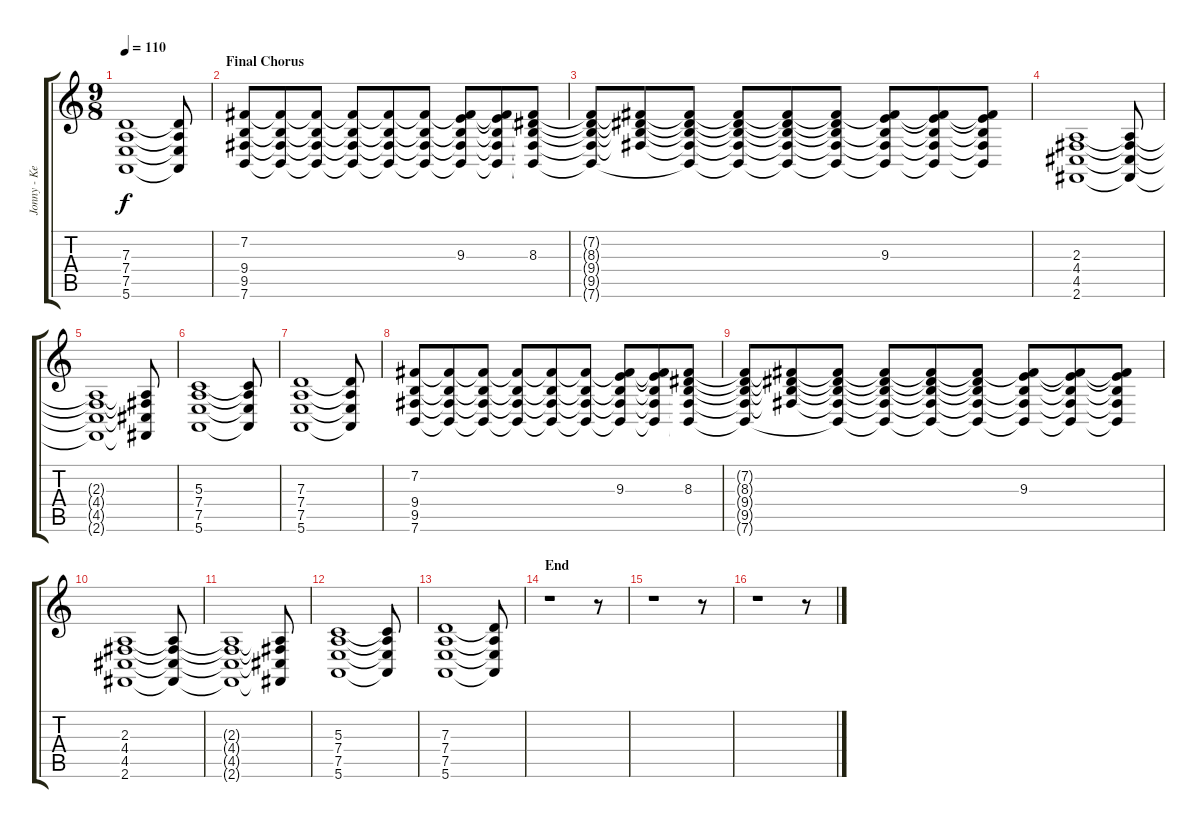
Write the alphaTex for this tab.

\track ("Jonny - Keyboard" "Jonny - Ke") {instrument pad4choir}
\staff {score tabs}
\tuning (E4 B3 G3 D3 A2 E2) {hide}
\ts (9 8)
\tempo 110
\clef g2
\ks c
(7.3 7.4 7.5 5.6).1{dy f} (7.3{t} 7.4{t} 7.5{t} 5.6{t}).8 |
\section ("" "Final Chorus")
(7.2 9.4 9.5 7.6).8 (7.2{t} 9.4{t} 9.5{t} 7.6{t}).8 (7.2{t} 9.4{t} 9.5{t} 7.6{t}).8 (7.2{t} 9.4{t} 9.5{t} 7.6{t}).8 (7.2{t} 9.4{t} 9.5{t} 7.6{t}).8 (7.2{t} 9.4{t} 9.5{t} 7.6{t}).8 (7.2{t} 9.3 9.4{t} 9.5{t} 7.6{t}).8 (7.2{t} 9.3{t} 9.4{t} 9.5{t} 7.6{t}).8 (7.2{t} 8.3 9.4{t} 9.5{t} 7.6{t}).8 |
(7.2{t} 8.3{t} 9.4{t} 9.5{t} 7.6{t}).8 (7.2{t} 8.3{t} 9.4{t} 9.5{t}).8 (7.2{t} 8.3{t} 9.4{t} 9.5{t} 7.6{t}).8 (7.2{t} 8.3{t} 9.4{t} 9.5{t} 7.6{t}).8 (7.2{t} 8.3{t} 9.4{t} 9.5{t} 7.6{t}).8 (7.2{t} 8.3{t} 9.4{t} 9.5{t} 7.6{t}).8 (7.2{t} 9.3 9.4{t} 9.5{t} 7.6{t}).8 (7.2{t} 9.3{t} 9.4{t} 9.5{t} 7.6{t}).8 (7.2{t} 9.3{t} 9.4{t} 9.5{t} 7.6{t}).8 |
(2.3 4.4 4.5 2.6).1 (2.3{t} 4.4{t} 4.5{t} 2.6{t}).8 |
(2.3{t} 4.4{t} 4.5{t} 2.6{t}).1 (2.3{t} 4.4{t} 4.5{t} 2.6{t}).8 |
(5.3 7.4 7.5 5.6).1 (5.3{t} 7.4{t} 7.5{t} 5.6{t}).8 |
(7.3 7.4 7.5 5.6).1 (7.3{t} 7.4{t} 7.5{t} 5.6{t}).8 |
(7.2 9.4 9.5 7.6).8 (7.2{t} 9.4{t} 9.5{t} 7.6{t}).8 (7.2{t} 9.4{t} 9.5{t} 7.6{t}).8 (7.2{t} 9.4{t} 9.5{t} 7.6{t}).8 (7.2{t} 9.4{t} 9.5{t} 7.6{t}).8 (7.2{t} 9.4{t} 9.5{t} 7.6{t}).8 (7.2{t} 9.3 9.4{t} 9.5{t} 7.6{t}).8 (7.2{t} 9.3{t} 9.4{t} 9.5{t} 7.6{t}).8 (7.2{t} 8.3 9.4{t} 9.5{t} 7.6{t}).8 |
(7.2{t} 8.3{t} 9.4{t} 9.5{t} 7.6{t}).8 (7.2{t} 8.3{t} 9.4{t} 9.5{t}).8 (7.2{t} 8.3{t} 9.4{t} 9.5{t} 7.6{t}).8 (7.2{t} 8.3{t} 9.4{t} 9.5{t} 7.6{t}).8 (7.2{t} 8.3{t} 9.4{t} 9.5{t} 7.6{t}).8 (7.2{t} 8.3{t} 9.4{t} 9.5{t} 7.6{t}).8 (7.2{t} 9.3 9.4{t} 9.5{t} 7.6{t}).8 (7.2{t} 9.3{t} 9.4{t} 9.5{t} 7.6{t}).8 (7.2{t} 9.3{t} 9.4{t} 9.5{t} 7.6{t}).8 |
(2.3 4.4 4.5 2.6).1 (2.3{t} 4.4{t} 4.5{t} 2.6{t}).8 |
(2.3{t} 4.4{t} 4.5{t} 2.6{t}).1 (2.3{t} 4.4{t} 4.5{t} 2.6{t}).8 |
(5.3 7.4 7.5 5.6).1 (5.3{t} 7.4{t} 7.5{t} 5.6{t}).8 |
(7.3 7.4 7.5 5.6).1 (7.3{t} 7.4{t} 7.5{t} 5.6{t}).8 |
\section ("" "End")
r.1 r.8 |
r.1 r.8 |
r.1 r.8
